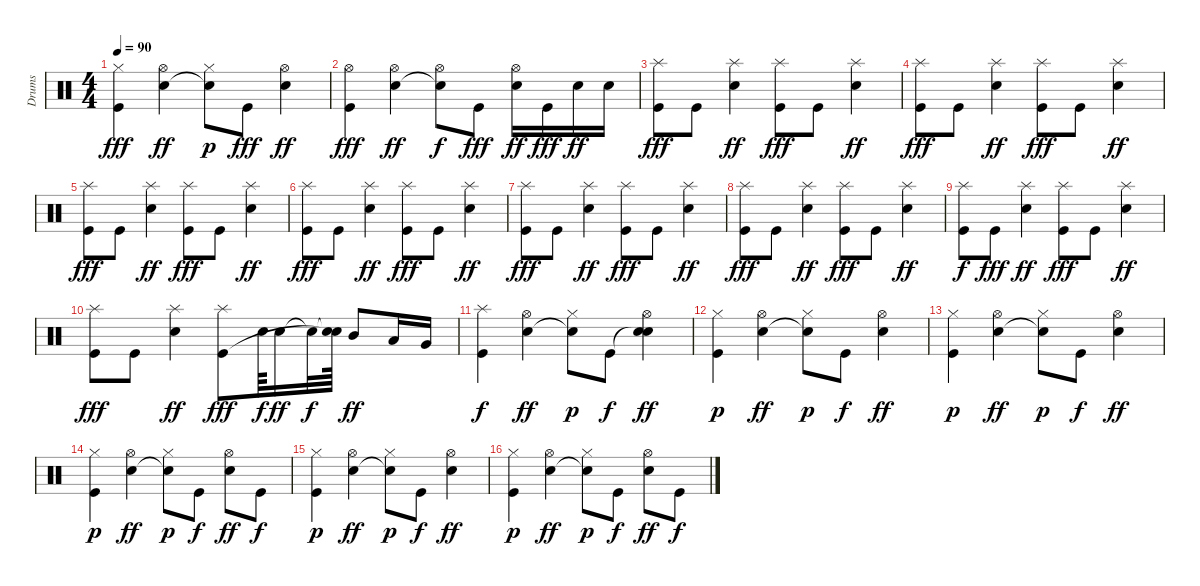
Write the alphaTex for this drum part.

\track ("Drums" "Drums") {instrument percussion}
\staff {score}
\articulation defaults
\ts (4 4)
\tempo 90
\clef neutral
\ks c
("Hi-Hat (closed)" "Kick (hit)").4{dy fff} ("Hi-Hat (open)" "Snare (hit) 2").4{dy ff} ("Hi-Hat (closed)" "Snare (hit)"{t}).8{dy p} "Kick (hit)".8{dy fff} ("Hi-Hat (open)" "Snare (hit) 2").4{dy ff} |
("Hi-Hat (open)" "Kick (hit)").4{dy fff} ("Hi-Hat (open)" "Snare (hit) 2").4{dy ff} ("Hi-Hat (open)" "Snare (hit)"{t}).8{dy f} "Kick (hit)".8{dy fff} ("Hi-Hat (open)" "Snare (hit) 2").16{dy ff} "Kick (hit)".16{dy fff} "Snare (hit) 2".16{dy ff} "Snare (hit) 2".16 |
("Splash (hit)" "Kick (hit)").8{dy fff} "Kick (hit)".8 ("Splash (hit)" "Snare (hit) 2").4{dy ff} ("Splash (hit)" "Kick (hit)").8{dy fff} "Kick (hit)".8 ("Splash (hit)" "Snare (hit) 2").4{dy ff} |
("Splash (hit)" "Kick (hit)").8{dy fff} "Kick (hit)".8 ("Splash (hit)" "Snare (hit) 2").4{dy ff} ("Splash (hit)" "Kick (hit)").8{dy fff} "Kick (hit)".8 ("Splash (hit)" "Snare (hit) 2").4{dy ff} |
("Splash (hit)" "Kick (hit)").8{dy fff} "Kick (hit)".8 ("Splash (hit)" "Snare (hit) 2").4{dy ff} ("Splash (hit)" "Kick (hit)").8{dy fff} "Kick (hit)".8 ("Splash (hit)" "Snare (hit) 2").4{dy ff} |
("Splash (hit)" "Kick (hit)").8{dy fff} "Kick (hit)".8 ("Splash (hit)" "Snare (hit) 2").4{dy ff} ("Splash (hit)" "Kick (hit)").8{dy fff} "Kick (hit)".8 ("Splash (hit)" "Snare (hit) 2").4{dy ff} |
("Splash (hit)" "Kick (hit)").8{dy fff} "Kick (hit)".8 ("Splash (hit)" "Snare (hit) 2").4{dy ff} ("Splash (hit)" "Kick (hit)").8{dy fff} "Kick (hit)".8 ("Splash (hit)" "Snare (hit) 2").4{dy ff} |
("Splash (hit)" "Kick (hit)").8{dy fff} "Kick (hit)".8 ("Splash (hit)" "Snare (hit) 2").4{dy ff} ("Splash (hit)" "Kick (hit)").8{dy fff} "Kick (hit)".8 ("Splash (hit)" "Snare (hit) 2").4{dy ff} |
("Splash (hit)" "Kick (hit)").8{dy f} "Kick (hit)".8{dy fff} ("Splash (hit)" "Snare (hit) 2").4{dy ff} ("Splash (hit)" "Kick (hit)").8{dy fff} "Kick (hit)".8 ("Splash (hit)" "Snare (hit) 2").4{dy ff} |
("Splash (hit)" "Kick (hit)").8{dy fff} "Kick (hit)".8 ("Splash (hit)" "Snare (hit) 2").4{dy ff} ("Splash (hit)" "Kick (hit)").8{dy fff} "Snare (hit) 2".64{dy f} "Snare (hit) 2".16{dy ff} "Snare (hit)"{t}.32{dy f} ("Snare (hit)"{t} "Snare (hit)"{t}).64 "Mid Tom (hit)".8{dy ff} "Low Tom (hit)".16 "Very Low Tom (hit)".16 |
("Splash (hit)" "Kick (hit)").4{dy f} ("Hi-Hat (open)" "Snare (hit) 2").4{dy ff} ("Hi-Hat (closed)" "Snare (hit)"{t}).8{dy p} "Kick (hit)".8{dy f} ("Snare (hit)"{t} "Hi-Hat (open)" "Snare (hit) 2").4{dy ff} |
("Hi-Hat (closed)" "Kick (hit)").4{dy p} ("Hi-Hat (open)" "Snare (hit) 2").4{dy ff} ("Hi-Hat (closed)" "Snare (hit)"{t}).8{dy p} "Kick (hit)".8{dy f} ("Hi-Hat (open)" "Snare (hit) 2").4{dy ff} |
("Hi-Hat (closed)" "Kick (hit)").4{dy p} ("Hi-Hat (open)" "Snare (hit) 2").4{dy ff} ("Hi-Hat (closed)" "Snare (hit)"{t}).8{dy p} "Kick (hit)".8{dy f} ("Hi-Hat (open)" "Snare (hit) 2").4{dy ff} |
("Hi-Hat (closed)" "Kick (hit)").4{dy p} ("Hi-Hat (open)" "Snare (hit) 2").4{dy ff} ("Hi-Hat (closed)" "Snare (hit)"{t}).8{dy p} "Kick (hit)".8{dy f} ("Hi-Hat (open)" "Snare (hit) 2").8{dy ff} "Kick (hit)".8{dy f} |
("Hi-Hat (closed)" "Kick (hit)").4{dy p} ("Hi-Hat (open)" "Snare (hit) 2").4{dy ff} ("Hi-Hat (closed)" "Snare (hit)"{t}).8{dy p} "Kick (hit)".8{dy f} ("Hi-Hat (open)" "Snare (hit) 2").4{dy ff} |
("Hi-Hat (closed)" "Kick (hit)").4{dy p} ("Hi-Hat (open)" "Snare (hit) 2").4{dy ff} ("Hi-Hat (closed)" "Snare (hit)"{t}).8{dy p} "Kick (hit)".8{dy f} ("Hi-Hat (open)" "Snare (hit) 2").8{dy ff} "Kick (hit)".8{dy f}
